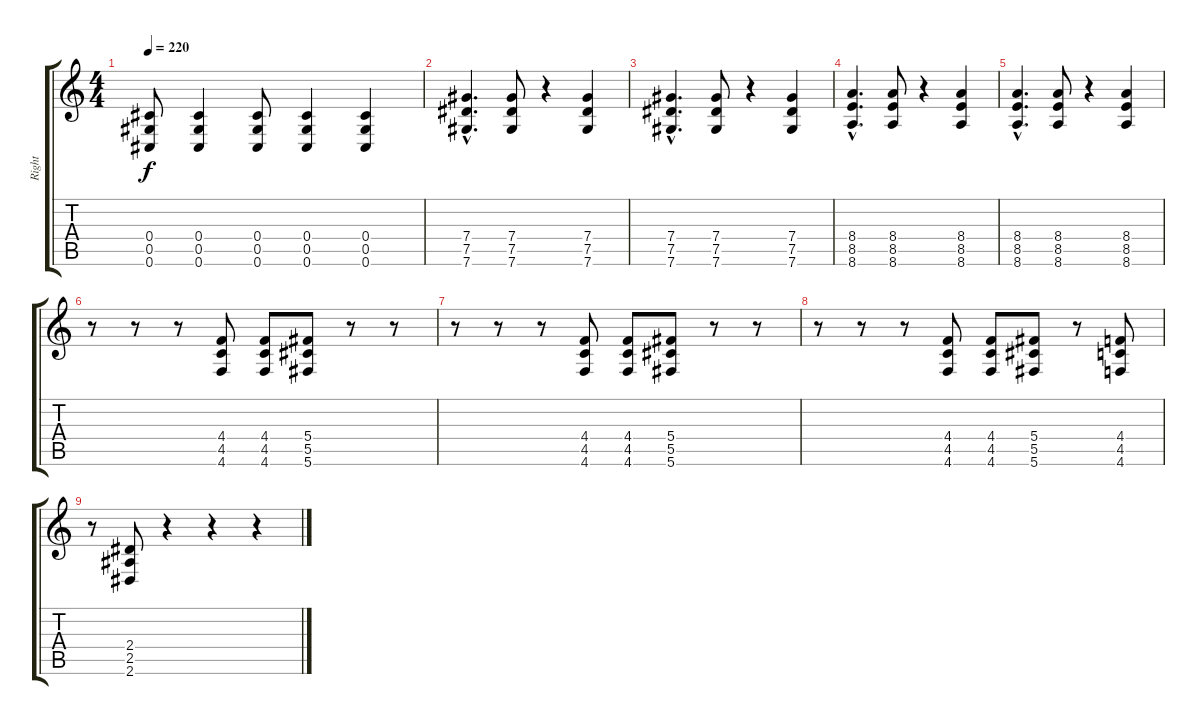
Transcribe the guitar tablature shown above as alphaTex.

\track ("Right" "Right") {instrument distortionguitar}
\staff {score tabs}
\tuning (Eb4 Bb3 Gb3 Db3 Ab2 Db2) {hide}
\ts (4 4)
\tempo 220
\clef g2
\ks c
(0.4 0.5 0.6).8{dy f} (0.4 0.5 0.6).4 (0.4 0.5 0.6).8 (0.4 0.5 0.6).4 (0.4 0.5 0.6).4 |
(7.4{hac} 7.5{hac} 7.6{hac}).4{d} (7.4 7.5 7.6).8 r.4 (7.4 7.5 7.6).4 |
(7.4{hac} 7.5{hac} 7.6{hac}).4{d} (7.4 7.5 7.6).8 r.4 (7.4 7.5 7.6).4 |
(8.4{hac} 8.5{hac} 8.6{hac}).4{d} (8.4 8.5 8.6).8 r.4 (8.4 8.5 8.6).4 |
(8.4{hac} 8.5{hac} 8.6{hac}).4{d} (8.4 8.5 8.6).8 r.4 (8.4 8.5 8.6).4 |
r.8 r.8 r.8 (4.4 4.5 4.6).8 (4.4 4.5 4.6).8 (5.4 5.5 5.6).8 r.8 r.8 |
r.8 r.8 r.8 (4.4 4.5 4.6).8 (4.4 4.5 4.6).8 (5.4 5.5 5.6).8 r.8 r.8 |
r.8 r.8 r.8 (4.4 4.5 4.6).8 (4.4 4.5 4.6).8 (5.4 5.5 5.6).8 r.8 (4.4 4.5 4.6).8 |
r.8 (2.4 2.5 2.6).8 r.4 r.4 r.4
